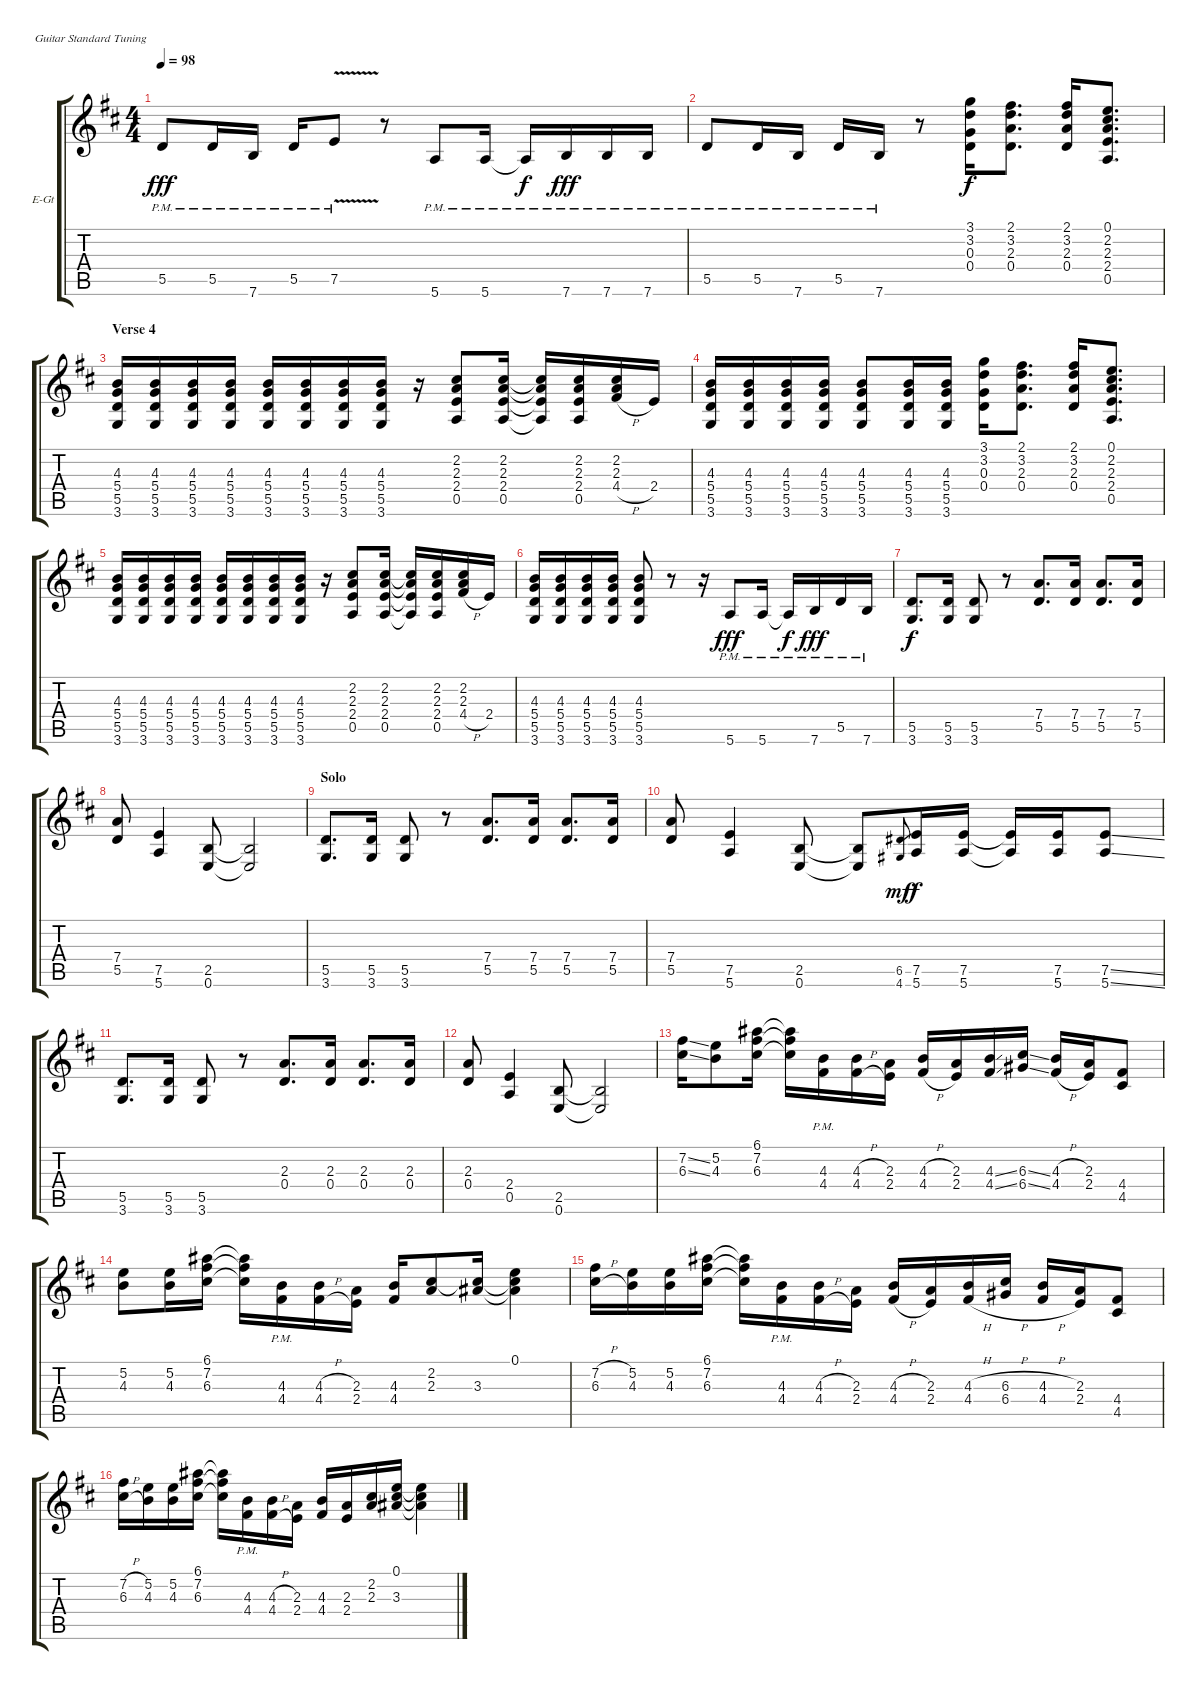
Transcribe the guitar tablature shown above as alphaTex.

\bracketExtendMode groupsimilarinstruments
\firstSystemTrackNameOrientation horizontal
\otherSystemsTrackNameOrientation horizontal
\track ("Electric Gtr 2" "E-Gt") {instrument distortionguitar}
\staff {score tabs}
\tuning (E4 B3 G3 D3 A2 E2)
\ts (4 4)
\tempo 98
\clef g2
\ks d
5.5{pm}.8{dy fff} 5.5{pm}.16 7.6{pm}.16 5.5{pm}.16 7.5{v pm}.8 r.8 5.6{pm}.8 5.6{pm}.16 5.6{pm t}.16{dy f} 7.6{pm}.16{dy fff} 7.6{pm}.16 7.6{pm}.16 |
5.5{pm}.8 5.5{pm}.16 7.6{pm}.16 5.5{pm}.16 7.6{pm}.16 r.8 (3.1 3.2 0.3 0.4).16{dy f} (2.1 3.2 2.3 0.4).8{d} (2.1 3.2 2.3 0.4).16 (0.1 2.2 2.3 2.4 0.5).8{d} |
\section ("" "Verse 4")
(4.3 5.4 5.5 3.6).16 (4.3 5.4 5.5 3.6).16 (4.3 5.4 5.5 3.6).16 (4.3 5.4 5.5 3.6).16 (4.3 5.4 5.5 3.6).16 (4.3 5.4 5.5 3.6).16 (4.3 5.4 5.5 3.6).16 (4.3 5.4 5.5 3.6).16 r.16 (2.2 2.3 2.4 0.5).8 (2.2 2.3 2.4 0.5).16 (2.2{t} 2.3{t} 2.4{t} 0.5{t}).16 (2.2 2.3 2.4 0.5).16 (2.2 2.3 4.4{h}).16 2.4.16 |
(4.3 5.4 5.5 3.6).16 (4.3 5.4 5.5 3.6).16 (4.3 5.4 5.5 3.6).16 (4.3 5.4 5.5 3.6).16 (4.3 5.4 5.5 3.6).8 (4.3 5.4 5.5 3.6).16 (4.3 5.4 5.5 3.6).16 (3.1 3.2 0.3 0.4).16 (2.1 3.2 2.3 0.4).8{d} (2.1 3.2 2.3 0.4).16 (0.1 2.2 2.3 2.4 0.5).8{d} |
(4.3 5.4 5.5 3.6).16 (4.3 5.4 5.5 3.6).16 (4.3 5.4 5.5 3.6).16 (4.3 5.4 5.5 3.6).16 (4.3 5.4 5.5 3.6).16 (4.3 5.4 5.5 3.6).16 (4.3 5.4 5.5 3.6).16 (4.3 5.4 5.5 3.6).16 r.16 (2.2 2.3 2.4 0.5).8 (2.2 2.3 2.4 0.5).16 (2.2{t} 2.3{t} 2.4{t} 0.5{t}).16 (2.2 2.3 2.4 0.5).16 (2.2 2.3 4.4{h}).16 2.4.16 |
(4.3 5.4 5.5 3.6).16 (4.3 5.4 5.5 3.6).16 (4.3 5.4 5.5 3.6).16 (4.3 5.4 5.5 3.6).16 (4.3 5.4 5.5 3.6).8 r.8 r.16 5.6{pm}.8{dy fff} 5.6{pm}.16 5.6{pm t}.16{dy f} 7.6{pm}.16{dy fff} 5.5{pm}.16 7.6{pm}.16 |
(5.5 3.6).8{d dy f} (5.5 3.6).16 (5.5 3.6).8 r.8 (7.4 5.5).8{d} (7.4 5.5).16 (7.4 5.5).8{d} (7.4 5.5).16 |
(7.4 5.5).8 (7.5 5.6).4 (2.5 0.6).8 (2.5{t} 0.6{t}).2 |
\section ("" "Solo")
(5.5 3.6).8{d} (5.5 3.6).16 (5.5 3.6).8 r.8 (7.4 5.5).8{d} (7.4 5.5).16 (7.4 5.5).8{d} (7.4 5.5).16 |
(7.4 5.5).8 (7.5 5.6).4 (2.5 0.6).8 (2.5{t} 0.6{t}).8 (6.5 4.6).8{gr dy mf} (7.5 5.6).16{dy f} (7.5 5.6).16 (7.5{t} 5.6{t}).16 (7.5 5.6).16 (7.5{ss} 5.6{ss}).8 |
(5.5 3.6).8{d} (5.5 3.6).16 (5.5 3.6).8 r.8 (2.3 0.4).8{d} (2.3 0.4).16 (2.3 0.4).8{d} (2.3 0.4).16 |
(2.3 0.4).8 (2.4 0.5).4 (2.5 0.6).8 (2.5{t} 0.6{t}).2 |
(7.2{ss} 6.3{ss}).16 (5.2 4.3).8 (6.1 7.2 6.3).16 (6.1{t} 7.2{t} 6.3{t}).16 (4.3{pm} 4.4{pm}).16 (4.3{h} 4.4{h}).16 (2.3 2.4).16 (4.3{h} 4.4{h}).16 (2.3 2.4).16 (4.3{ss} 4.4{ss}).16 (6.3{ss} 6.4{ss}).16 (4.3{h} 4.4{h}).16 (2.3 2.4).16 (4.4 4.5).8 |
(5.2 4.3).8 (5.2 4.3).16 (6.1 7.2 6.3).16 (6.1{t} 7.2{t} 6.3{t}).16 (4.3{pm} 4.4{pm}).16 (4.3{h} 4.4{h}).16 (2.3 2.4).16 (4.3 4.4).16 (2.2 2.3).8 (3.3 2.2{t}).16 (0.1 2.2{t} 3.3{t}).4 |
(7.2{h} 6.3{h}).16 (5.2 4.3).16 (5.2 4.3).16 (6.1 7.2 6.3).16 (6.1{t} 7.2{t} 6.3{t}).16 (4.3{pm} 4.4{pm}).16 (4.3{h} 4.4{h}).16 (2.3 2.4).16 (4.3{h} 4.4{h}).16 (2.3 2.4).16 (4.3{h} 4.4{h}).16 (6.3{h} 6.4{h}).16 (4.3{h} 4.4{h}).16 (2.3 2.4).16 (4.4 4.5).8 |
(7.2{h} 6.3{h}).16 (5.2 4.3).16 (5.2 4.3).16 (6.1 7.2 6.3).16 (6.1{t} 7.2{t} 6.3{t}).16 (4.3{pm} 4.4{pm}).16 (4.3{h} 4.4{h}).16 (2.3 2.4).16 (4.3 4.4).16 (2.3 2.4).16 (2.2 2.3).16 (0.1 2.2{t} 3.3).16 (0.1{t} 2.2{t} 3.3{t}).4
